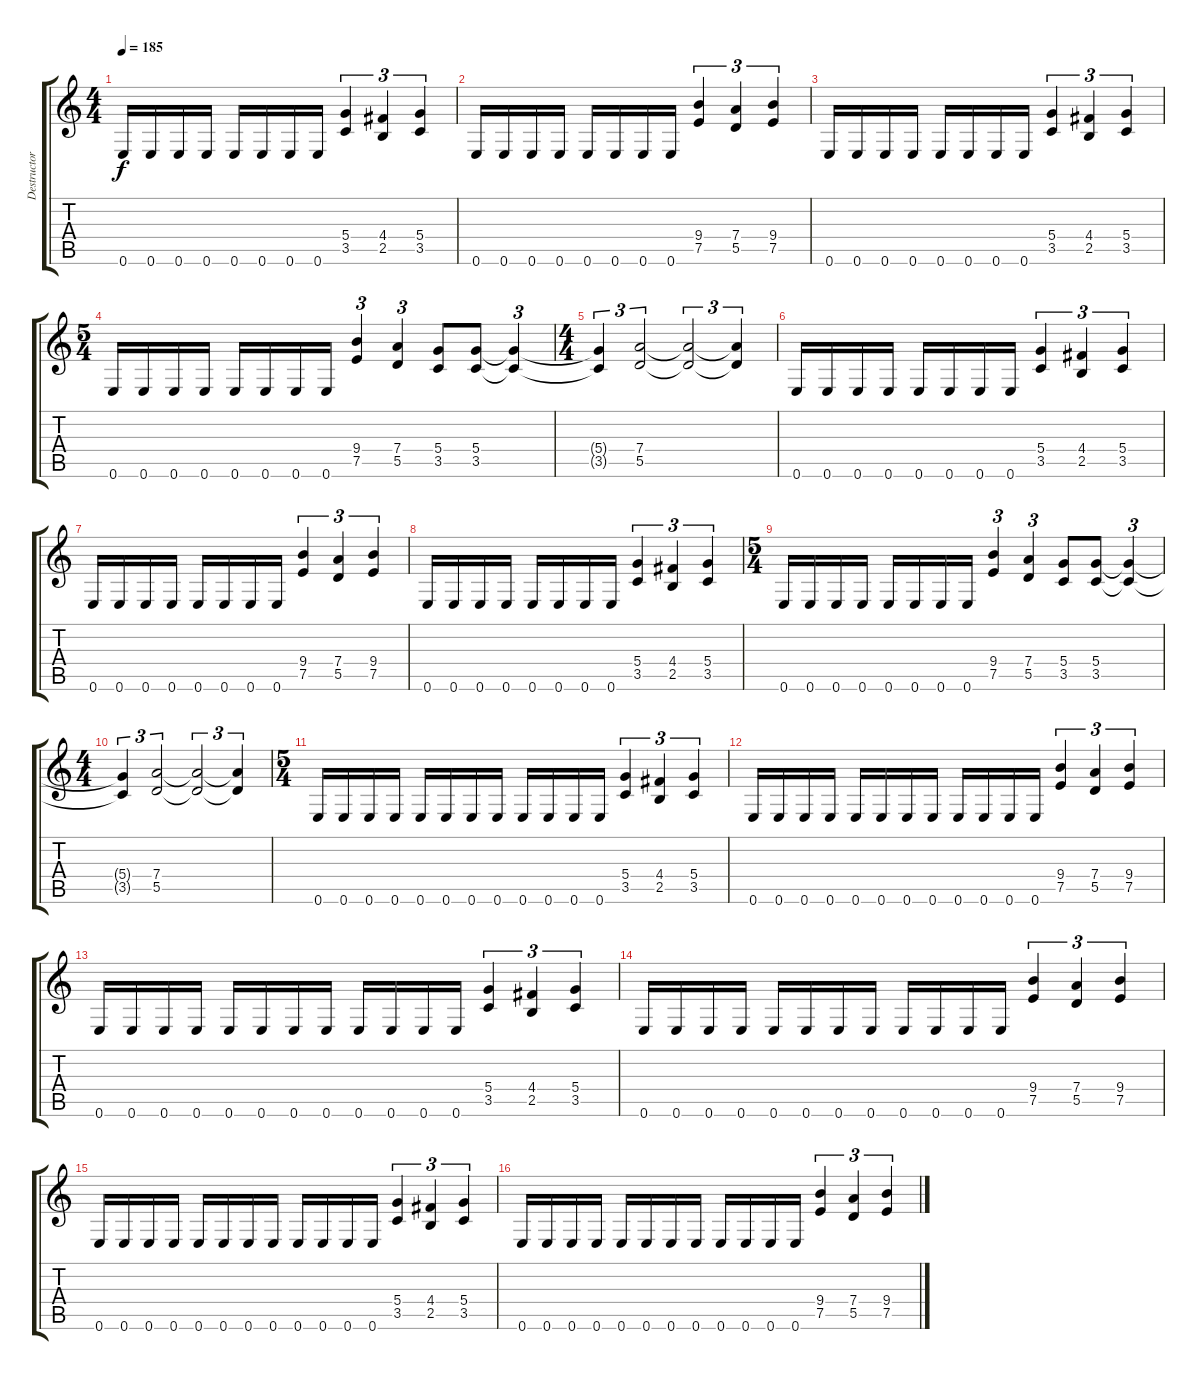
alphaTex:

\track ("Destructor" "Destructor") {instrument distortionguitar}
\staff {score tabs}
\tuning (E4 B3 G3 D3 A2 E2) {hide}
\ts (4 4)
\tempo 185
\clef g2
\ks c
0.6.16{dy f instrument distortionguitar} 0.6.16 0.6.16 0.6.16 0.6.16 0.6.16 0.6.16 0.6.16 (5.4 3.5).4{tu (3 2)} (4.4 2.5).4{tu (3 2)} (5.4 3.5).4{tu (3 2)} |
0.6.16 0.6.16 0.6.16 0.6.16 0.6.16 0.6.16 0.6.16 0.6.16 (9.4 7.5).4{tu (3 2)} (7.4 5.5).4{tu (3 2)} (9.4 7.5).4{tu (3 2)} |
0.6.16 0.6.16 0.6.16 0.6.16 0.6.16 0.6.16 0.6.16 0.6.16 (5.4 3.5).4{tu (3 2)} (4.4 2.5).4{tu (3 2)} (5.4 3.5).4{tu (3 2)} |
\ts (5 4)
0.6.16 0.6.16 0.6.16 0.6.16 0.6.16 0.6.16 0.6.16 0.6.16 (9.4 7.5).4{tu (3 2)} (7.4 5.5).4{tu (3 2)} (5.4 3.5).8 (5.4 3.5).8 (5.4{t} 3.5{t}).4{tu (3 2)} |
\ts (4 4)
(5.4{t} 3.5{t}).4{tu (3 2)} (7.4 5.5).2{tu (3 2)} (7.4{t} 5.5{t}).2{tu (3 2)} (7.4{t} 5.5{t}).4{tu (3 2)} |
0.6.16 0.6.16 0.6.16 0.6.16 0.6.16 0.6.16 0.6.16 0.6.16 (5.4 3.5).4{tu (3 2)} (4.4 2.5).4{tu (3 2)} (5.4 3.5).4{tu (3 2)} |
0.6.16 0.6.16 0.6.16 0.6.16 0.6.16 0.6.16 0.6.16 0.6.16 (9.4 7.5).4{tu (3 2)} (7.4 5.5).4{tu (3 2)} (9.4 7.5).4{tu (3 2)} |
0.6.16 0.6.16 0.6.16 0.6.16 0.6.16 0.6.16 0.6.16 0.6.16 (5.4 3.5).4{tu (3 2)} (4.4 2.5).4{tu (3 2)} (5.4 3.5).4{tu (3 2)} |
\ts (5 4)
0.6.16 0.6.16 0.6.16 0.6.16 0.6.16 0.6.16 0.6.16 0.6.16 (9.4 7.5).4{tu (3 2)} (7.4 5.5).4{tu (3 2)} (5.4 3.5).8 (5.4 3.5).8 (5.4{t} 3.5{t}).4{tu (3 2)} |
\ts (4 4)
(5.4{t} 3.5{t}).4{tu (3 2)} (7.4 5.5).2{tu (3 2)} (7.4{t} 5.5{t}).2{tu (3 2)} (7.4{t} 5.5{t}).4{tu (3 2)} |
\ts (5 4)
0.6.16 0.6.16 0.6.16 0.6.16 0.6.16 0.6.16 0.6.16 0.6.16 0.6.16 0.6.16 0.6.16 0.6.16 (5.4 3.5).4{tu (3 2)} (4.4 2.5).4{tu (3 2)} (5.4 3.5).4{tu (3 2)} |
0.6.16 0.6.16 0.6.16 0.6.16 0.6.16 0.6.16 0.6.16 0.6.16 0.6.16 0.6.16 0.6.16 0.6.16 (9.4 7.5).4{tu (3 2)} (7.4 5.5).4{tu (3 2)} (9.4 7.5).4{tu (3 2)} |
0.6.16 0.6.16 0.6.16 0.6.16 0.6.16 0.6.16 0.6.16 0.6.16 0.6.16 0.6.16 0.6.16 0.6.16 (5.4 3.5).4{tu (3 2)} (4.4 2.5).4{tu (3 2)} (5.4 3.5).4{tu (3 2)} |
0.6.16 0.6.16 0.6.16 0.6.16 0.6.16 0.6.16 0.6.16 0.6.16 0.6.16 0.6.16 0.6.16 0.6.16 (9.4 7.5).4{tu (3 2)} (7.4 5.5).4{tu (3 2)} (9.4 7.5).4{tu (3 2)} |
0.6.16 0.6.16 0.6.16 0.6.16 0.6.16 0.6.16 0.6.16 0.6.16 0.6.16 0.6.16 0.6.16 0.6.16 (5.4 3.5).4{tu (3 2)} (4.4 2.5).4{tu (3 2)} (5.4 3.5).4{tu (3 2)} |
0.6.16 0.6.16 0.6.16 0.6.16 0.6.16 0.6.16 0.6.16 0.6.16 0.6.16 0.6.16 0.6.16 0.6.16 (9.4 7.5).4{tu (3 2)} (7.4 5.5).4{tu (3 2)} (9.4 7.5).4{tu (3 2)}
